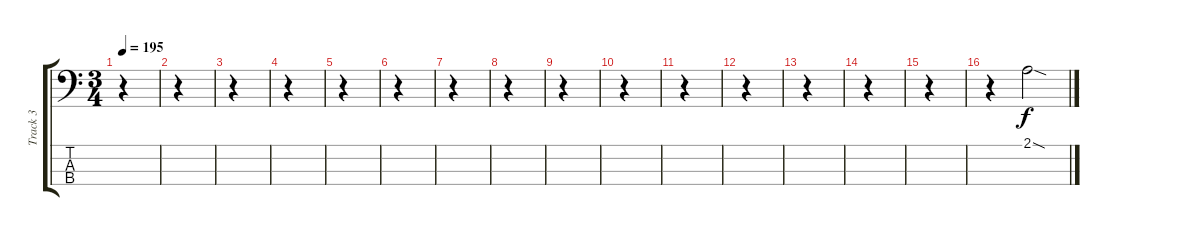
\track ("Track 3" "Track 3") {instrument acousticbass}
\staff {score tabs}
\tuning (G2 D2 A1 D1) {hide}
\ts (3 4)
\tempo 195
\clef f4
\ks c
r.4{dy f instrument acousticbass} |
r.4 |
r.4 |
r.4 |
r.4 |
r.4 |
r.4 |
r.4 |
r.4 |
r.4 |
r.4 |
r.4 |
r.4 |
r.4 |
r.4 |
r.4 2.1{sod}.2
